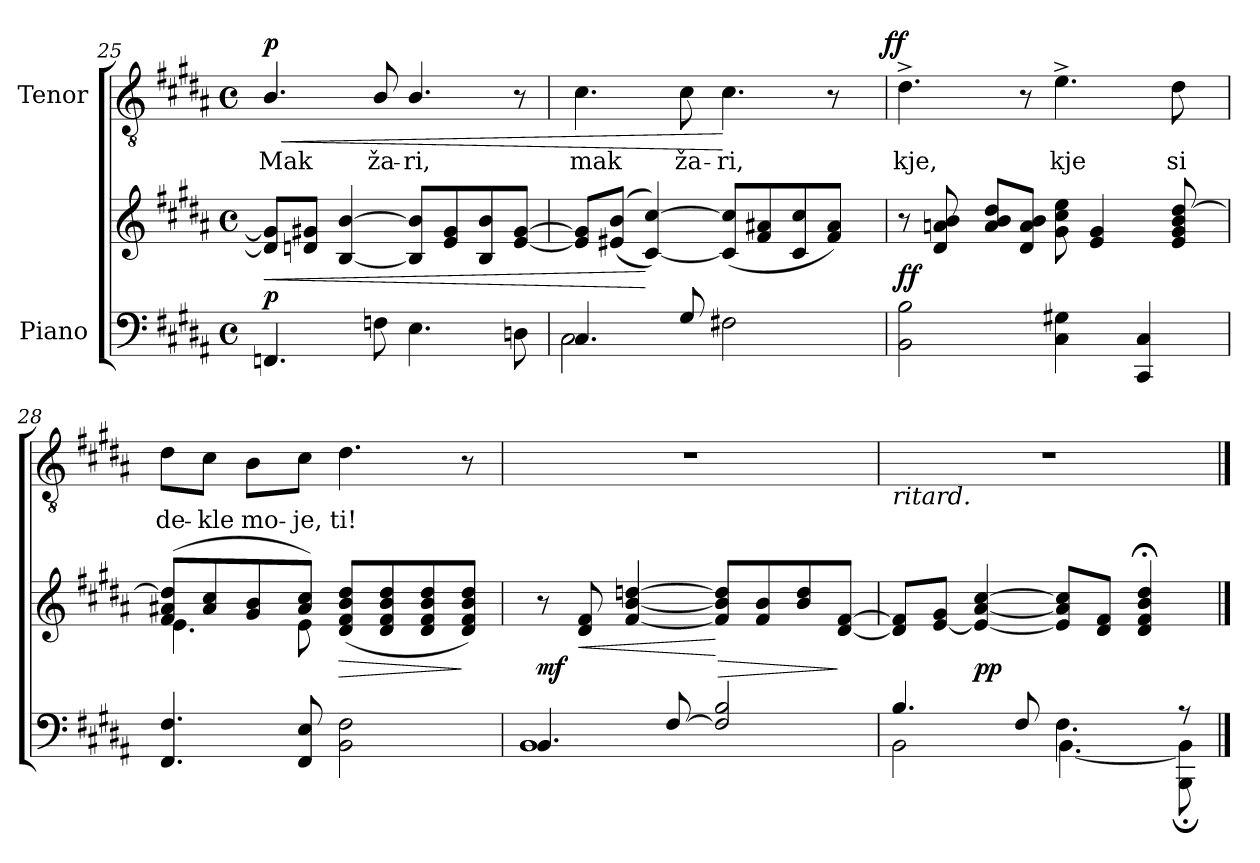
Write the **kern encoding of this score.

**kern	**kern	**dynam	**kern	**text	**dynam
*part2	*part2	*part2	*part1	*part1	*part1
*staff3	*staff2	*staff2/3	*staff1	*staff1	*staff1
*I"Piano	*	*	*I"Tenor	*	*
*clefF4	*clefG2	*	*clefGv2	*	*
*	*	*	*ITrd7c12	*	*
*k[f#c#g#d#a#]	*k[f#c#g#d#a#]	*	*k[f#c#g#d#a#]	*	*
*B:	*B:	*	*B:	*	*
*M4/4	*M4/4	*	*M4/4	*	*
*met(c)	*met(c)	*	*met(c)	*	*
=25	=25	=25	=25	=25	=25
!	!	!LO:HP:b	!	!	!
!	!	!	!	!LO:LY:b:color=#000000	!LO:HP:b
4.FFni/	8di/] 8gi]L	< p	4.BBi/	Mak	< p
.	8dni/ 8g#XiJ	.	.	.	.
.	[4Bi/ [4bi	.	.	.	.
!	!	!	!	!LO:LY:b:color=#000000	!
8Fni\	.	.	8BBi/	ža-	.
!	!	!	!	!LO:LY:b:color=#000000	!
4.Ei\	8Bi/] 8bi]L	.	4.BBi/	-ri,	.
.	8ei/ 8g#i	.	.	.	.
.	8Bi/ 8bi	.	.	.	.
8Dni\	[8ei/ [8g#iJ	.	8r	.	.
=26	=26	=26	=26	=26	=26
*^	*	*	*	*	*
!	!	!	!	!	!LO:LY:b:color=#000000	!
*	*	*	*	*^	*	*
4.C#i/	2C#i\	8ei/] 8g#i]L	.	4.C#i\	2ryy	mak	.
.	.	((8e#Xi/ 8biJ	.	.	.	.	.
.	.	[4c#i/ [4cc#i))	[	.	.	.	.
!	!	!	!	!	!	!LO:LY:b:color=#000000	!
8G#i/	.	.	.	8C#i\	.	ža-	.
!	!	!	!	!	!	!LO:LY:b:color=#000000	!
2F#Xi\	2ryy	(8c#i/] 8cc#i]L	.	4.C#i\	4ryy	-ri,	[
.	.	8f#i/ 8a#Xi	.	.	.	.	.
.	.	8c#i/ 8cc#i	.	.	8ryy	.	.
.	.	8f#i/ 8a#iJ)	.	8r	16ryy	.	.
.	.	.	.	.	32ryy	.	.
.	.	.	.	.	64ryy	.	.
.	.	.	.	.	128...ryy	.	.
.	.	.	.	.	1024ryy	.	ff
*v	*v	*	*	*	*	*	*
!!LO:LB:g=z	!!
=27	=27	=27	=27	=27	=27	=27
*^	*	*	*	*	*	*
!	!	!	!	!	!	!LO:LY:b:color=#000000	!
*v	*v	*	*	*	*	*	*
2BBi\ 2Bi	8r	ff	4.D#^i\	8ryy	kje,	.
.	8d#i/ 8ani 8bi	.	.	16ryy	.	.
.	.	.	.	256..ryy	.	.
.	.	.	.	2ryy	.	.
.	8ai/ 8bi 8dd#iL	.	.	.	.	.
.	8d#i/ 8ai 8biJ	.	8r	.	.	.
!	!	!	!	!	!LO:LY:b:color=#000000	!
4C#i\ 4G#Xi	8g#i\ 8cc#i 8eei	.	4.E^i\	.	kje	.
.	4ei/ 4g#i	.	.	.	.	.
.	.	.	.	4ryy	.	.
4CC#i/ 4C#i	.	.	.	.	.	.
!	!	!	!	!	!LO:LY:b:color=#000000	!
.	8ei/ 8g#i 8bi [8dd#i	.	8D#i\	.	si	.
.	.	.	.	32ryy	.	.
.	.	.	.	64ryy	.	.
.	.	.	.	128ryy	.	.
.	.	.	.	1024ryy	.	.
*	*	*	*v	*v	*	*
=28	=28	=28	=28	=28	=28
*	*^	*	*	*	*
*	*	*	*	*^	*	*
!	!	!	!	!	!	!LO:LY:b:color=#000000	!
*	*	*	*	*v	*v	*	*
4.FF#i/ 4.F#i	(8f#i/ 8a#Xi 8dd#i]L	4.ei\	.	8D#i\L	de-	.
!	!	!	!	!	!LO:LY:b:color=#000000	!
.	8a#i/ 8cc#i	.	.	8C#i\J	-kle	.
!	!	!	!	!	!LO:LY:b:color=#000000	!
.	8g#i/ 8bi	.	.	8BBi\L	mo-	.
!	!	!	!	!	!LO:LY:b:color=#000000	!
8FF#i/ 8Ei	8a#i/ 8cc#iJ)	8ei\	.	8C#i\J	-je,	.
!	!	!	!LO:HP:b	!	!	!
!	!	!	!	!	!LO:LY:b:color=#000000	!
2BBi\ 2F#i	(8d#i/ 8f#i 8bi 8dd#iL	2ryy	>	4.D#i\	ti!	.
.	8d#i/ 8f#i 8bi 8dd#i	.	.	.	.	.
.	8d#i/ 8f#i 8bi 8dd#i	.	.	.	.	.
.	8d#i/ 8f#i 8bi 8dd#iJ)	.	]	8r	.	.
*	*v	*v	*	*	*	*
=29	=29	=29	=29	=29	=29
*^	*	*	*	*	*
4.BBi/	1BBi	8r	mf	1r	.	.
!	!	!	!LO:HP:b	!	!	!
.	.	8d#i/ 8f#i	<	.	.	.
.	.	[4f#i/ [4bi [4ddni	.	.	.	.
[8F#i/	.	.	.	.	.	.
!	!	!	!LO:HP:n=1:b	!	!	!
2F#i/] 2Bi	.	8f#i/] 8bi] 8ddi]L	[ >	.	.	.
.	.	8f#i/ 8bi	.	.	.	.
.	.	8bi/ 8ddi	.	.	.	.
.	.	[8d#i/ [8f#iJ	]	.	.	.
=30	=30	=30	=30	=30	=30	=30
!	!	!	!	!LO:TX:b:i:t=ritard.	!	!
4.Bi/	2BBi\	8d#i/] 8f#i]L	.	1r	.	.
.	.	[8ei/ 8g#iJ	.	.	.	.
.	.	4ei/_ [4a#i [4cc#i	pp	.	.	.
8F#i/	.	.	.	.	.	.
4.F#i\	[4.BBi\	8ei/] 8a#i] 8cc#i]L	.	.	.	.
.	.	8d#i/ 8f#iJ	.	.	.	.
.	.	4d#i/; 4f#i; 4bi; 4dd#i;	.	.	.	.
8r	8BBBi\; 8BBi];	.	.	.	.	.
*v	*v	*	*	*	*	*
==	==	==	==	==	==
*-	*-	*-	*-	*-	*-
